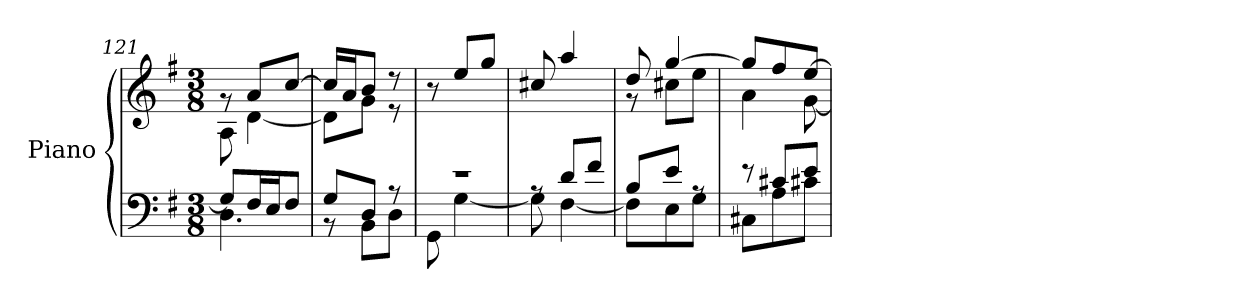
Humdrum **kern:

**kern	**kern
*part1	*part1
*staff2	*staff1
*I"Piano	*
*I'Pno	*
!!LO:LB:g=z
*clefF4	*clefG2
*k[f#]	*k[f#]
*M3/8	*M3/8
=121	=121
*^	*^
8G/L]	4.D\	8rg	8A\
16F#/L	.	8a/L	[4d\
16E/J	.	.	.
8F#/J	.	[8cc/J	.
=122	=122	=122	=122
8G/L	8r	16cc/LL]	8d\L]
.	.	16a/J	.
8D/J	8BB\L	8b/J	8g\J
8r	8D\J	8r	8r
*	*	*v	*v
=123	=123	=123
4.r	8GG\	8r
.	[4G\	8ee/L
.	.	8gg/J
=124	=124	=124
8rA	8G\]	8cc#X/
8d/L	[4F#\	4aa/
8f#/J	.	.
=125	=125	=125
*	*	*^
8B/L	8F#\L]	8dd/	8r
8e/J	8E\	[4gg/	8cc#X\L
8rA	8G\J	.	8ee\J
=126	=126	=126	=126
8r	8C#X\L	8gg/L]	4a\
8c#X/L	8A\	8ff#/	.
8e/J	8c#X\J	[8ee/J	[8g\
*v	*v	*	*
*	*v	*v
=	=
*-	*-
